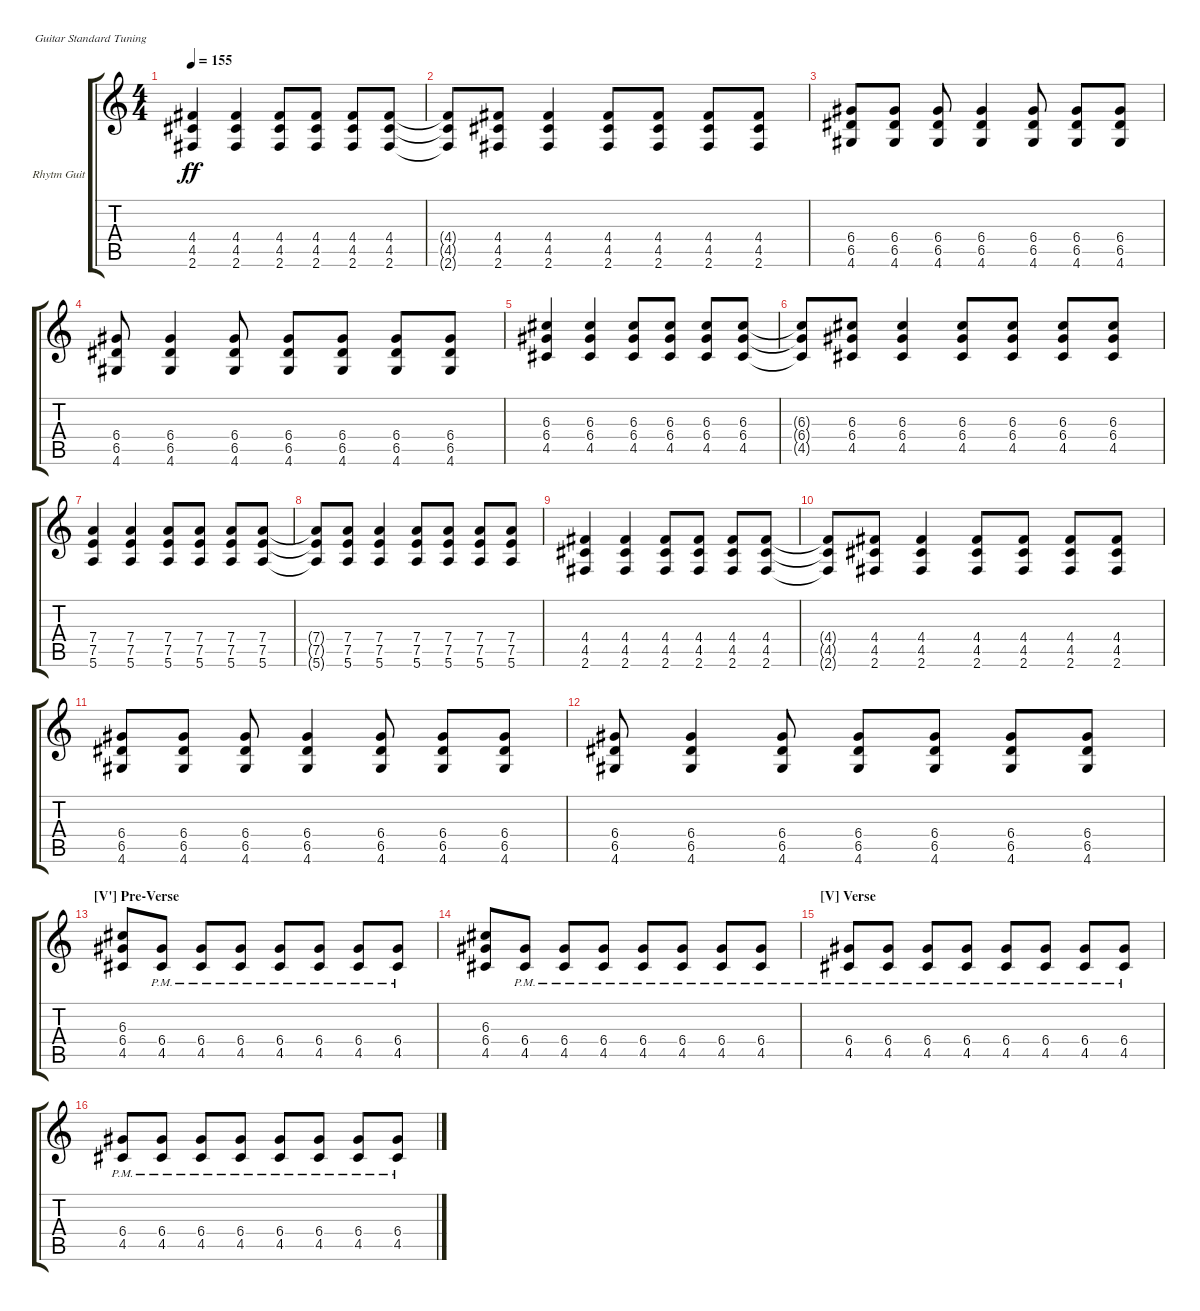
\defaultSystemsLayout 4
\bracketExtendMode groupsimilarinstruments
\firstSystemTrackNameOrientation horizontal
\otherSystemsTrackNameOrientation horizontal
\track ("Rhytm Guitar Left (Overdrive)" "Rhytm Guit") {instrument distortionguitar}
\staff {score tabs}
\tuning (E4 B3 G3 D3 A2 E2)
\ts (4 4)
\tempo 155
\clef g2
\ks c
(2.6 4.5 4.4).4{dy ff} (4.4 4.5 2.6).4 (2.6 4.5 4.4).8 (2.6 4.5 4.4).8 (2.6 4.5 4.4).8 (2.6 4.5 4.4).8 |
(4.4{t} 4.5{t} 2.6{t}).8 (2.6 4.5 4.4).8 (2.6 4.5 4.4).4 (2.6 4.5 4.4).8 (2.6 4.5 4.4).8 (2.6 4.5 4.4).8 (2.6 4.5 4.4).8 |
(4.6 6.5 6.4).8 (4.6 6.5 6.4).8 (4.6 6.4 6.5).8 (4.6 6.5 6.4).4 (4.6 6.4 6.5).8 (4.6 6.5 6.4).8 (4.6 6.4 6.5).8 |
(4.6 6.5 6.4).8 (4.6 6.4 6.5).4 (4.6 6.5 6.4).8 (4.6 6.4 6.5).8 (4.6 6.5 6.4).8 (4.6 6.4 6.5).8 (4.6 6.5 6.4).8 |
(4.5 6.4 6.3).4 (6.3 6.4 4.5).4 (4.5 6.4 6.3).8 (4.5 6.4 6.3).8 (4.5 6.4 6.3).8 (4.5 6.4 6.3).8 |
(6.3{t} 6.4{t} 4.5{t}).8 (4.5 6.4 6.3).8 (6.3 6.4 4.5).4 (4.5 6.4 6.3).8 (4.5 6.4 6.3).8 (4.5 6.4 6.3).8 (4.5 6.4 6.3).8 |
(5.6 7.5 7.4).4 (7.4 7.5 5.6).4 (5.6 7.5 7.4).8 (5.6 7.5 7.4).8 (5.6 7.5 7.4).8 (5.6 7.5 7.4).8 |
(7.4{t} 7.5{t} 5.6{t}).8 (5.6 7.5 7.4).8 (5.6 7.5 7.4).4 (5.6 7.5 7.4).8 (5.6 7.5 7.4).8 (5.6 7.5 7.4).8 (5.6 7.5 7.4).8 |
(2.6 4.5 4.4).4 (4.4 4.5 2.6).4 (2.6 4.5 4.4).8 (2.6 4.5 4.4).8 (2.6 4.5 4.4).8 (2.6 4.5 4.4).8 |
(4.4{t} 4.5{t} 2.6{t}).8 (2.6 4.5 4.4).8 (2.6 4.5 4.4).4 (2.6 4.5 4.4).8 (2.6 4.5 4.4).8 (2.6 4.5 4.4).8 (2.6 4.5 4.4).8 |
(4.6 6.5 6.4).8 (4.6 6.5 6.4).8 (4.6 6.4 6.5).8 (4.6 6.5 6.4).4 (4.6 6.4 6.5).8 (4.6 6.5 6.4).8 (4.6 6.4 6.5).8 |
(4.6 6.5 6.4).8 (4.6 6.4 6.5).4 (4.6 6.5 6.4).8 (4.6 6.4 6.5).8 (4.6 6.5 6.4).8 (4.6 6.4 6.5).8 (4.6 6.5 6.4).8 |
\section ("V'" "Pre-Verse")
(4.5 6.4 6.3).8 (6.4{pm} 4.5{pm}).8 (4.5{pm} 6.4{pm}).8 (6.4{pm} 4.5{pm}).8 (6.4{pm} 4.5{pm}).8 (4.5{pm} 6.4{pm}).8 (4.5{pm} 6.4{pm}).8 (6.4{pm} 4.5{pm}).8 |
(4.5 6.4 6.3).8 (6.4{pm} 4.5{pm}).8 (4.5{pm} 6.4{pm}).8 (6.4{pm} 4.5{pm}).8 (6.4{pm} 4.5{pm}).8 (4.5{pm} 6.4{pm}).8 (4.5{pm} 6.4{pm}).8 (6.4{pm} 4.5{pm}).8 |
\section ("V" "Verse")
(4.5{pm} 6.4{pm}).8 (6.4{pm} 4.5{pm}).8 (4.5{pm} 6.4{pm}).8 (6.4{pm} 4.5{pm}).8 (6.4{pm} 4.5{pm}).8 (4.5{pm} 6.4{pm}).8 (4.5{pm} 6.4{pm}).8 (6.4{pm} 4.5{pm}).8 |
(4.5{pm} 6.4{pm}).8 (6.4{pm} 4.5{pm}).8 (4.5{pm} 6.4{pm}).8 (6.4{pm} 4.5{pm}).8 (6.4{pm} 4.5{pm}).8 (4.5{pm} 6.4{pm}).8 (4.5{pm} 6.4{pm}).8 (6.4{pm} 4.5{pm}).8
